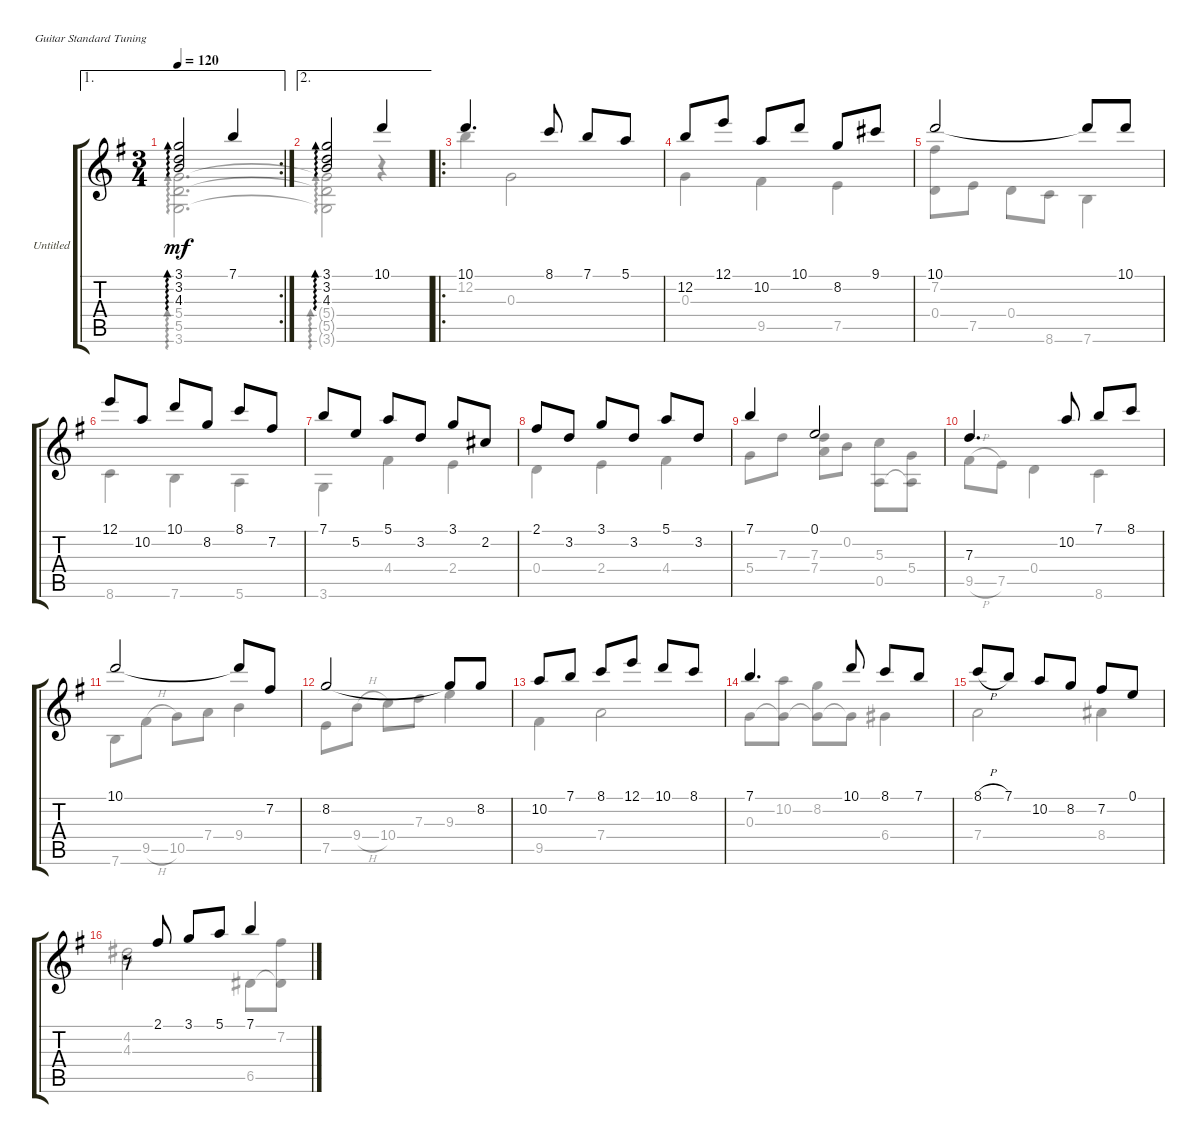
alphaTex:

\bracketExtendMode groupsimilarinstruments
\firstSystemTrackNameOrientation horizontal
\otherSystemsTrackNameOrientation horizontal
\track ("Untitled" "Untitled") {instrument acousticguitarnylon}
\staff {score tabs}
\tuning (E4 B3 G3 D3 A2 E2)
\voice
\ae 1
\rc 2
\ts (3 4)
\tempo 120
\clef g2
\ks eminor
(3.1 3.2 4.3).2{ad 0 dy mf} 7.1.4 |
\ae 2
(3.1 3.2 4.3).2{ad 0} 10.1.4 |
\ro
10.1.4{d} 8.1.8 7.1.8 5.1.8 |
12.2.8 12.1.8 10.2.8 10.1.8 8.2.8 9.1.8 |
10.1.2 10.1{t}.8 10.1.8 |
12.1.8 10.2.8 10.1.8 8.2.8 8.1.8 7.2.8 |
7.1.8 5.2.8 5.1.8 3.2.8 3.1.8 2.2.8 |
2.1.8 3.2.8 3.1.8 3.2.8 5.1.8 3.2.8 |
7.1.4 0.1.2 |
7.3.4{d} 10.2.8 7.1.8 8.1.8 |
10.1.2 10.1{t}.8 7.2.8 |
8.2.2 8.2{t}.8 8.2.8 |
10.2.8 7.1.8 8.1.8 12.1.8 10.1.8 8.1.8 |
7.1.4{d} 10.1.8 8.1.8 7.1.8 |
8.1{h}.8 7.1.8 10.2.8 8.2.8 7.2.8 0.1.8 |
r.8 2.1.8 3.1.8 5.1.8 7.1.4
\voice
\clef g2
\ottava regular
\simile none
\ks eminor
(5.4{t} 5.5{t} 3.6{t}).2{d ad 0 dy mf} |
(5.4{t} 5.5{t} 3.6{t}).2{ad 0} r.4 |
12.2.4 0.3.2 |
0.3.4 9.5.4 7.5.4 |
(7.2 0.4).8 7.5.8 0.4.8 8.6.8 7.6.4 |
8.6.4 7.6.4 5.6.4 |
3.6.4 4.4.4 2.4.4 |
0.4.4 2.4.4 4.4.4 |
5.4.8 7.3.8 (7.3 7.4).8 0.2.8 (5.3 0.5).8 (5.4 0.5{t}).8 |
9.5{h}.8 7.5.8 0.4.4 8.6.4 |
7.6.8 9.5{h}.8 10.5.8 7.4.8 9.4.4 |
7.5.8 9.4{h}.8 10.4.8 7.3.8 9.3.4 |
9.5.4 7.4.2 |
0.3.8 (10.2 0.3{t}).8 (8.2 0.3{t}).8 0.3{t}.8 6.4.4 |
7.4.2 8.4.4 |
(4.2 4.3).2 6.5.8 (7.2 6.5{t}).8
